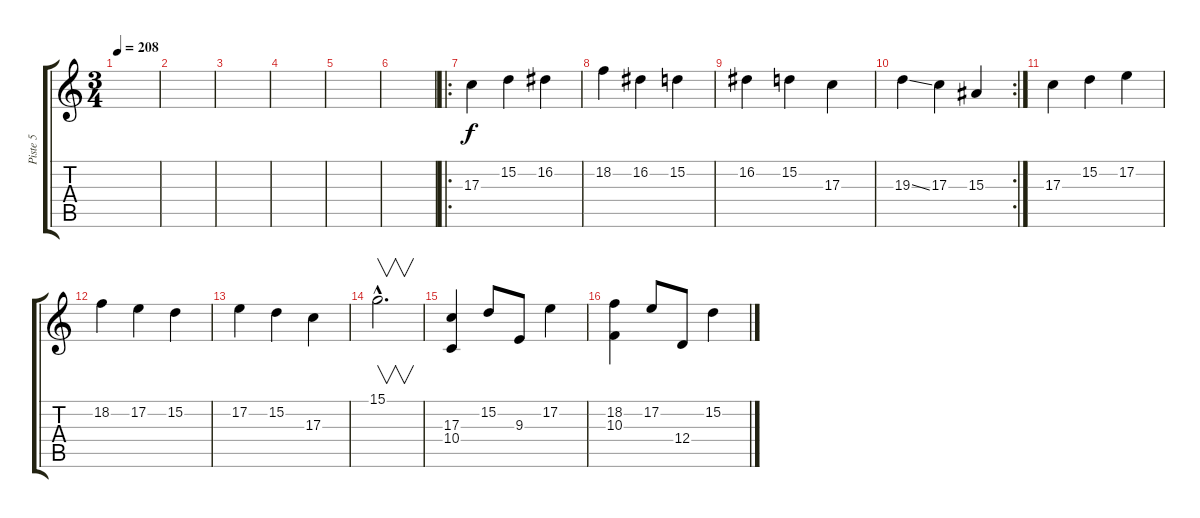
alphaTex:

\track ("Piste 5" "Piste 5") {instrument sitar}
\staff {score tabs}
\tuning (E4 B3 G3 D3 A2 E2) {hide}
\ts (3 4)
\tempo 208
\clef g2
\ks c
|
|
|
|
|
|
\ro
17.3.4 15.2.4 16.2.4 |
18.2.4 16.2.4 15.2.4 |
16.2.4 15.2.4 17.3.4 |
\rc 2
19.3{ss}.4 17.3.4 15.3.4 |
17.3.4 15.2.4 17.2.4 |
18.2.4 17.2.4 15.2.4 |
17.2.4 15.2.4 17.3.4 |
15.1{hac}.2{v d} |
(17.3 10.4).4 15.2.8 9.3.8 17.2.4 |
(18.2 10.3).4 17.2.8 12.4.8 15.2.4
